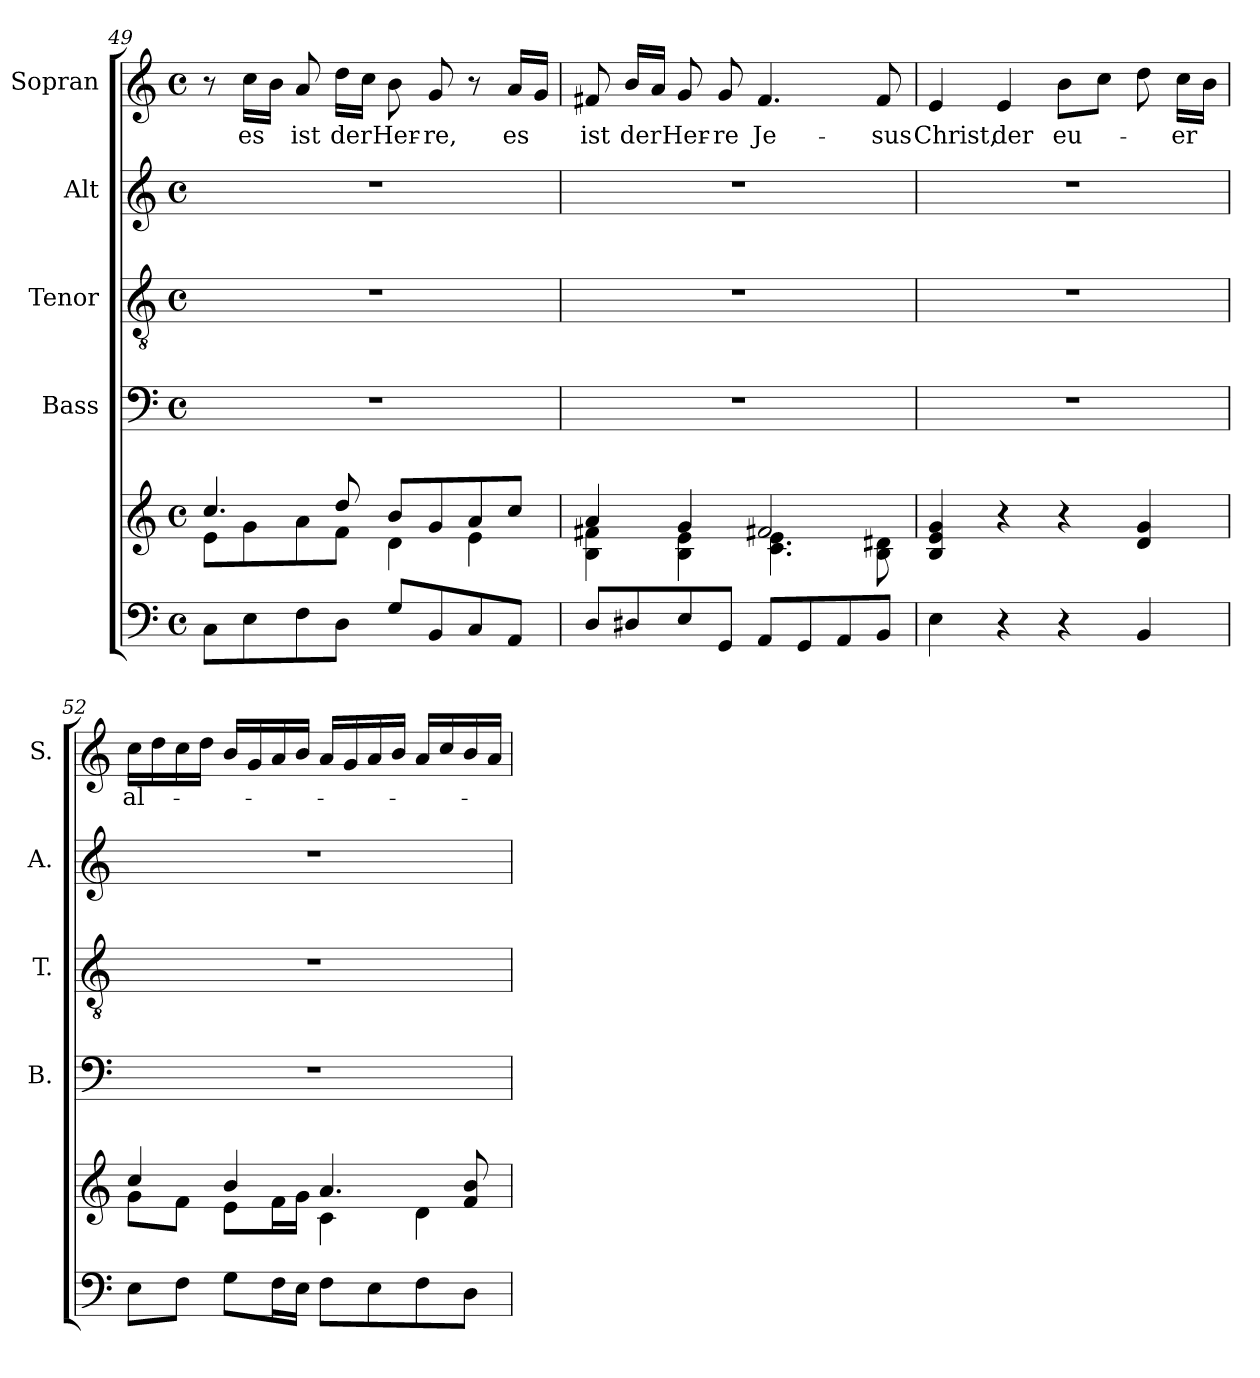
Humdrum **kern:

**kern	**kern	**kern	**kern	**kern	**kern	**text
*part5	*part5	*part4	*part3	*part2	*part1	*part1
*staff6	*staff5	*staff4	*staff3	*staff2	*staff1	*staff1
*	*	*I"Bass	*I"Tenor	*I"Alt	*I"Sopran	*
*	*	*I'B.	*I'T.	*I'A.	*I'S.	*
!!LO:LB:g=z
*clefF4	*clefG2	*clefF4	*clefGv2	*clefG2	*clefG2	*
*k[]	*k[]	*k[]	*k[]	*k[]	*k[]	*
*C:	*C:	*C:	*C:	*C:	*C:	*
*M4/4	*M4/4	*M4/4	*M4/4	*M4/4	*M4/4	*
*met(c)	*met(c)	*met(c)	*met(c)	*met(c)	*met(c)	*
=49	=49	=49	=49	=49	=49	=49
*	*^	*	*	*	*	*
8C\L	4.cc/	8e\L	1r	1r	1r	8r	.
!	!	!	!	!	!	!	!LO:LY:b
8E\	.	8g\	.	.	.	16cc\LL	es
.	.	.	.	.	.	16b\JJ	.
!	!	!	!	!	!	!	!LO:LY:b
8F\	.	8a\	.	.	.	8a/	ist
!	!	!	!	!	!	!	!LO:LY:b
8D\J	8dd/	8f\J	.	.	.	16dd\LL	der
.	.	.	.	.	.	16cc\JJ	.
!	!	!	!	!	!	!	!LO:LY:b
8G/L	8b/L	4d\	.	.	.	8b\	Her-
!	!	!	!	!	!	!	!LO:LY:b
8BB/	8g/	.	.	.	.	8g/	-re,
8C/	8a/	4e\	.	.	.	8r	.
!	!	!	!	!	!	!	!LO:LY:b
8AA/J	8cc/J	.	.	.	.	16a/LL	es
.	.	.	.	.	.	16g/JJ	.
=50	=50	=50	=50	=50	=50	=50	=50
!	!	!	!	!	!	!	!LO:LY:b
8D/L	4a/	4B\ 4f#X\	1r	1r	1r	8f#X/	ist
!	!	!	!	!	!	!	!LO:LY:b
8D#X/	.	.	.	.	.	16b/LL	der
.	.	.	.	.	.	16a/JJ	.
!	!	!	!	!	!	!	!LO:LY:b
8E/	4g/	4B\ 4e\	.	.	.	8g/	Her-
!	!	!	!	!	!	!	!LO:LY:b
8GG/J	.	.	.	.	.	8g/	-re
!	!	!	!	!	!	!	!LO:LY:b
8AA/L	2f#X/	4.c\ 4.e\	.	.	.	4.f#/	Je-
8GG/	.	.	.	.	.	.	.
8AA/	.	.	.	.	.	.	.
!	!	!	!	!	!	!	!LO:LY:b
8BB/J	.	8B\ 8d#X\	.	.	.	8f#/	-sus
=51	=51	=51	=51	=51	=51	=51	=51
!	!	!	!	!	!	!	!LO:LY:b
*	*v	*v	*	*	*	*	*
4E\	4B/ 4e/ 4g/	1r	1r	1r	4e/	Christ,
!	!	!	!	!	!	!LO:LY:b
4r	4r	.	.	.	4e/	der
!	!	!	!	!	!	!LO:LY:b
4r	4r	.	.	.	8b\L	eu-
.	.	.	.	.	8cc\J	.
4BB/	4d/ 4g/	.	.	.	8dd\	.
!	!	!	!	!	!	!LO:LY:b
.	.	.	.	.	16cc\LL	-er
.	.	.	.	.	16b\JJ	.
=52	=52	=52	=52	=52	=52	=52
*	*^	*	*	*	*	*
!	!	!	!	!	!	!	!LO:LY:b
8E\L	4cc/	8g\L	1r	1r	1r	16cc\LL	al-
.	.	.	.	.	.	16dd\	.
8F\J	.	8f\J	.	.	.	16cc\	.
.	.	.	.	.	.	16dd\JJ	.
8G\L	4b/	8e\L	.	.	.	16b/LL	.
.	.	.	.	.	.	16g/	.
16F\L	.	16f\L	.	.	.	16a/	.
16E\JJ	.	16g\JJ	.	.	.	16b/JJ	.
8F\L	4.a/	4c\	.	.	.	16a/LL	.
.	.	.	.	.	.	16g/	.
8E\	.	.	.	.	.	16a/	.
.	.	.	.	.	.	16b/JJ	.
8F\	.	4d\	.	.	.	16a/LL	.
.	.	.	.	.	.	16cc/	.
8D\J	8f/ 8b/	.	.	.	.	16b/	.
.	.	.	.	.	.	16a/JJ	.
*	*v	*v	*	*	*	*	*
=	=	=	=	=	=	=
*-	*-	*-	*-	*-	*-	*-
